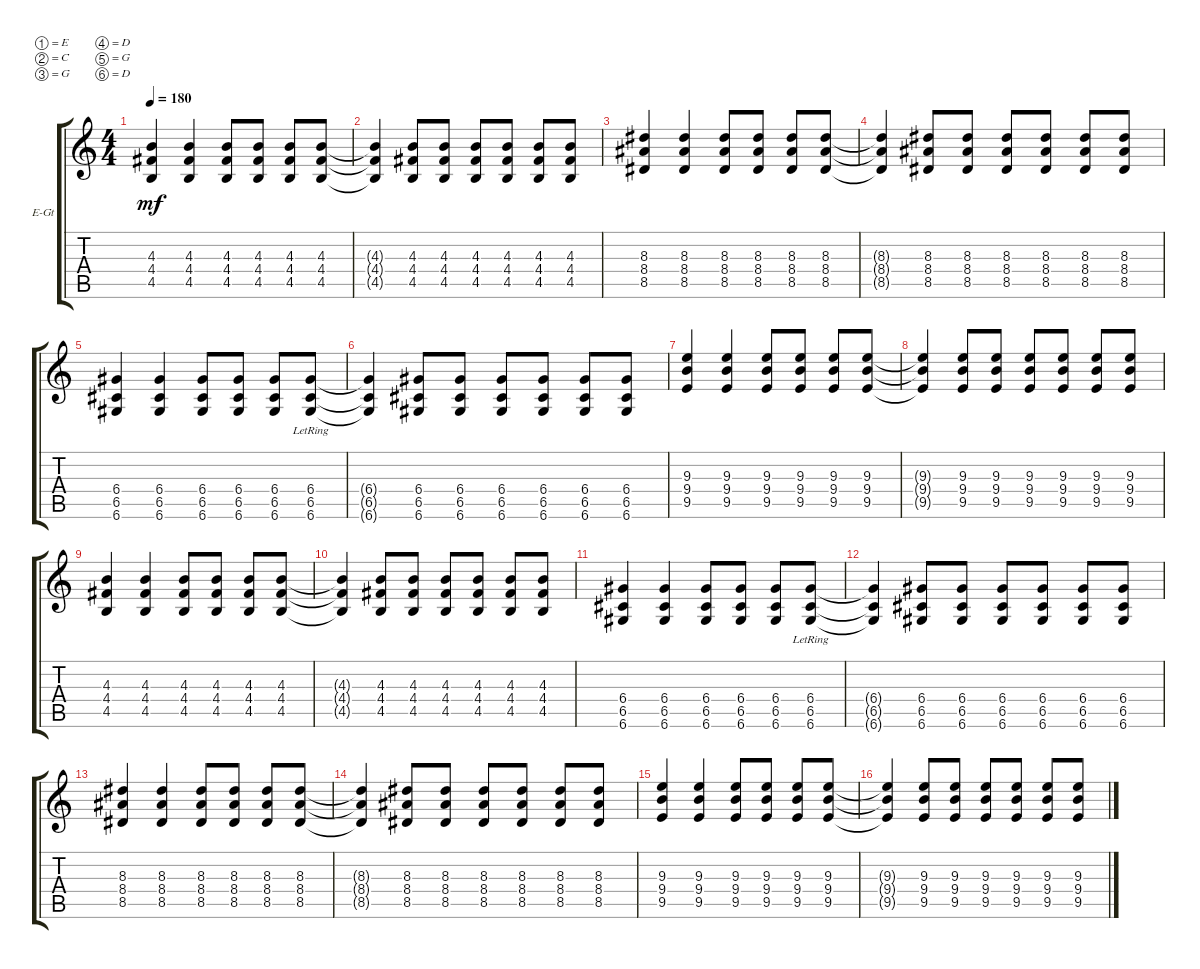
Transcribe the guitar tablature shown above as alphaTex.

\defaultSystemsLayout 4
\bracketExtendMode groupsimilarinstruments
\firstSystemTrackNameOrientation horizontal
\otherSystemsTrackNameOrientation horizontal
\track ("Гитара (Лек) Г" "E-Gt") {instrument overdrivenguitar}
\staff {score tabs}
\tuning (E4 C4 G3 D3 G2 D2)
\ts (4 4)
\tempo 180
\clef g2
\scale
0.333333
\ks c
(4.5 4.4 4.3).4{dy mf} (4.4 4.3 4.5).4 (4.3 4.4 4.5).8 (4.3 4.4 4.5).8 (4.3 4.4 4.5).8 (4.3 4.4 4.5).8 |
\scale
0.333333 (4.3{t} 4.4{t} 4.5{t}).4 (4.3 4.4 4.5).8 (4.3 4.4 4.5).8 (4.3 4.4 4.5).8 (4.3 4.4 4.5).8 (4.3 4.4 4.5).8 (4.3 4.4 4.5).8 |
\scale
0.333333 (8.5 8.4 8.3).4 (8.4 8.3 8.5).4 (8.3 8.4 8.5).8 (8.3 8.4 8.5).8 (8.3 8.4 8.5).8 (8.3 8.4 8.5).8 |
\scale
0.333333 (8.3{t} 8.4{t} 8.5{t}).4 (8.3 8.4 8.5).8 (8.3 8.4 8.5).8 (8.3 8.4 8.5).8 (8.3 8.4 8.5).8 (8.3 8.4 8.5).8 (8.3 8.4 8.5).8 |
\scale
0.333333 (6.5 6.4 6.6).4 (6.4 6.5 6.6).4 (6.4 6.5 6.6).8 (6.4 6.5 6.6).8 (6.4 6.5 6.6).8 (6.4{lr} 6.5{lr} 6.6{lr}).8 |
\scale
0.333333 (6.4{t} 6.5{t} 6.6{t}).4 (6.4 6.5 6.6).8 (6.4 6.5 6.6).8 (6.4 6.5 6.6).8 (6.4 6.5 6.6).8 (6.4 6.5 6.6).8 (6.4 6.5 6.6).8 |
\scale
0.333333 (9.5 9.4 9.3).4 (9.4 9.3 9.5).4 (9.3 9.4 9.5).8 (9.3 9.4 9.5).8 (9.3 9.4 9.5).8 (9.3 9.4 9.5).8 |
\scale
0.333333 (9.3{t} 9.4{t} 9.5{t}).4 (9.3 9.4 9.5).8 (9.3 9.4 9.5).8 (9.3 9.4 9.5).8 (9.3 9.4 9.5).8 (9.3 9.4 9.5).8 (9.3 9.4 9.5).8 |
\scale
0.333333 (4.5 4.4 4.3).4 (4.4 4.3 4.5).4 (4.3 4.4 4.5).8 (4.3 4.4 4.5).8 (4.3 4.4 4.5).8 (4.3 4.4 4.5).8 |
\scale
0.333333 (4.3{t} 4.4{t} 4.5{t}).4 (4.3 4.4 4.5).8 (4.3 4.4 4.5).8 (4.3 4.4 4.5).8 (4.3 4.4 4.5).8 (4.3 4.4 4.5).8 (4.3 4.4 4.5).8 |
\scale
0.333333 (6.5 6.4 6.6).4 (6.4 6.5 6.6).4 (6.4 6.5 6.6).8 (6.4 6.5 6.6).8 (6.4 6.5 6.6).8 (6.4{lr} 6.5{lr} 6.6{lr}).8 |
\scale
0.333333 (6.4{t} 6.5{t} 6.6{t}).4 (6.4 6.5 6.6).8 (6.4 6.5 6.6).8 (6.4 6.5 6.6).8 (6.4 6.5 6.6).8 (6.4 6.5 6.6).8 (6.4 6.5 6.6).8 |
\scale
0.333333 (8.5 8.4 8.3).4 (8.4 8.3 8.5).4 (8.3 8.4 8.5).8 (8.3 8.4 8.5).8 (8.3 8.4 8.5).8 (8.3 8.4 8.5).8 |
\scale
0.333333 (8.3{t} 8.4{t} 8.5{t}).4 (8.3 8.4 8.5).8 (8.3 8.4 8.5).8 (8.3 8.4 8.5).8 (8.3 8.4 8.5).8 (8.3 8.4 8.5).8 (8.3 8.4 8.5).8 |
\scale
0.333333 (9.5 9.4 9.3).4 (9.4 9.3 9.5).4 (9.3 9.4 9.5).8 (9.3 9.4 9.5).8 (9.3 9.4 9.5).8 (9.3 9.4 9.5).8 |
\scale
0.333333 (9.3{t} 9.4{t} 9.5{t}).4 (9.3 9.4 9.5).8 (9.3 9.4 9.5).8 (9.3 9.4 9.5).8 (9.3 9.4 9.5).8 (9.3 9.4 9.5).8 (9.3 9.4 9.5).8
